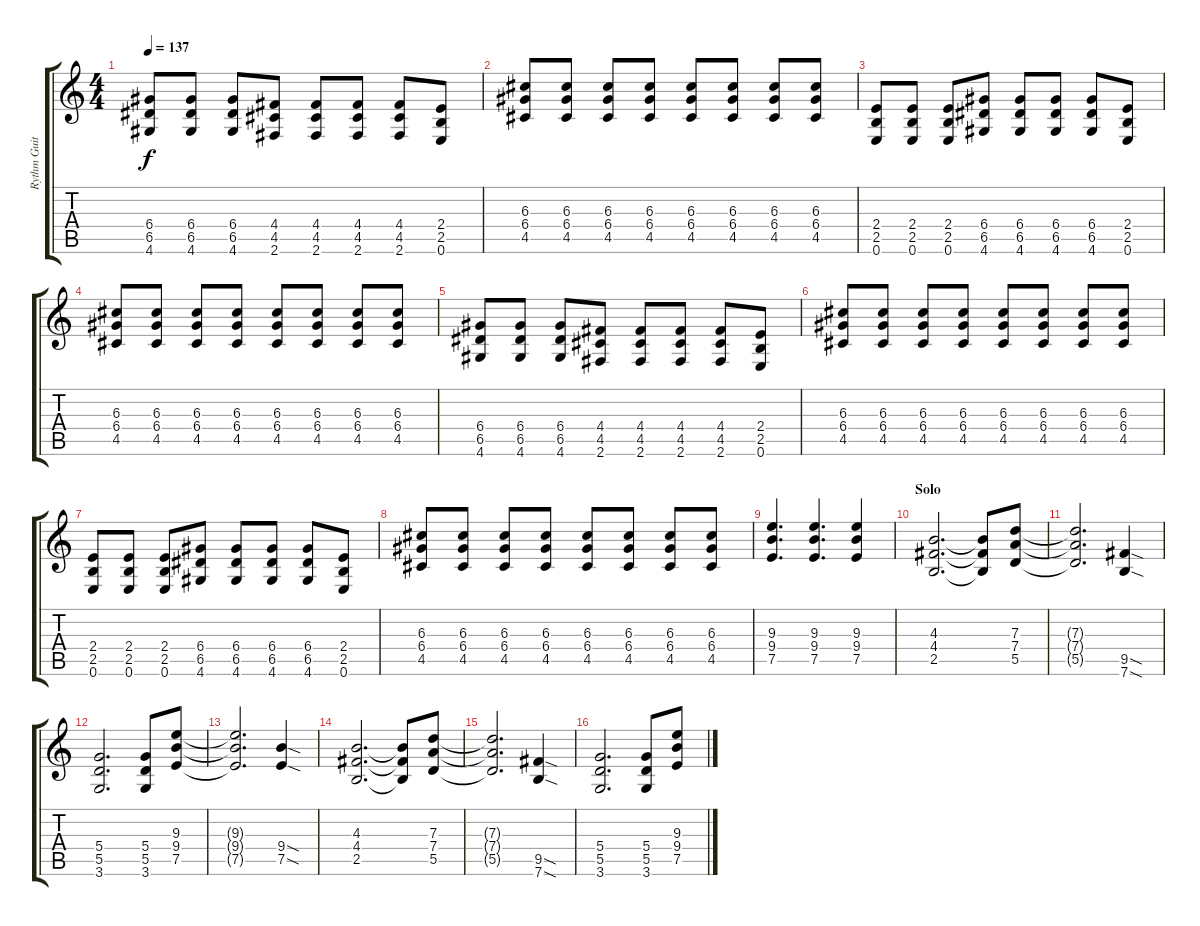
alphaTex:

\track ("Rythm Guitar (Safwan)" "Rythm Guit") {instrument distortionguitar}
\staff {score tabs}
\tuning (E4 B3 G3 D3 A2 E2) {hide}
\ts (4 4)
\tempo 137
\clef g2
\ks c
(6.4 6.5 4.6).8{dy f} (6.4 6.5 4.6).8 (6.4 6.5 4.6).8 (4.4 4.5 2.6).8 (4.4 4.5 2.6).8 (4.4 4.5 2.6).8 (4.4 4.5 2.6).8 (2.4 2.5 0.6).8 |
(6.3 6.4 4.5).8 (6.3 6.4 4.5).8 (6.3 6.4 4.5).8 (6.3 6.4 4.5).8 (6.3 6.4 4.5).8 (6.3 6.4 4.5).8 (6.3 6.4 4.5).8 (6.3 6.4 4.5).8 |
(2.4 2.5 0.6).8 (2.4 2.5 0.6).8 (2.4 2.5 0.6).8 (6.4 6.5 4.6).8 (6.4 6.5 4.6).8 (6.4 6.5 4.6).8 (6.4 6.5 4.6).8 (2.4 2.5 0.6).8 |
(6.3 6.4 4.5).8 (6.3 6.4 4.5).8 (6.3 6.4 4.5).8 (6.3 6.4 4.5).8 (6.3 6.4 4.5).8 (6.3 6.4 4.5).8 (6.3 6.4 4.5).8 (6.3 6.4 4.5).8 |
(6.4 6.5 4.6).8 (6.4 6.5 4.6).8 (6.4 6.5 4.6).8 (4.4 4.5 2.6).8 (4.4 4.5 2.6).8 (4.4 4.5 2.6).8 (4.4 4.5 2.6).8 (2.4 2.5 0.6).8 |
(6.3 6.4 4.5).8 (6.3 6.4 4.5).8 (6.3 6.4 4.5).8 (6.3 6.4 4.5).8 (6.3 6.4 4.5).8 (6.3 6.4 4.5).8 (6.3 6.4 4.5).8 (6.3 6.4 4.5).8 |
(2.4 2.5 0.6).8 (2.4 2.5 0.6).8 (2.4 2.5 0.6).8 (6.4 6.5 4.6).8 (6.4 6.5 4.6).8 (6.4 6.5 4.6).8 (6.4 6.5 4.6).8 (2.4 2.5 0.6).8 |
(6.3 6.4 4.5).8 (6.3 6.4 4.5).8 (6.3 6.4 4.5).8 (6.3 6.4 4.5).8 (6.3 6.4 4.5).8 (6.3 6.4 4.5).8 (6.3 6.4 4.5).8 (6.3 6.4 4.5).8 |
(9.3 9.4 7.5).4{d} (9.3 9.4 7.5).4{d} (9.3 9.4 7.5).4 |
\section ("" "Solo")
(4.3 4.4 2.5).2{d volume 12} (4.3{t} 4.4{t} 2.5{t}).8 (7.3 7.4 5.5).8 |
(7.3{t} 7.4{t} 5.5{t}).2{d} (9.5{sod} 7.6{sod}).4 |
(5.4 5.5 3.6).2{d} (5.4 5.5 3.6).8 (9.3 9.4 7.5).8 |
(9.3{t} 9.4{t} 7.5{t}).2{d} (9.4{sod} 7.5{sod}).4 |
(4.3 4.4 2.5).2{d} (4.3{t} 4.4{t} 2.5{t}).8 (7.3 7.4 5.5).8 |
(7.3{t} 7.4{t} 5.5{t}).2{d} (9.5{sod} 7.6{sod}).4 |
(5.4 5.5 3.6).2{d} (5.4 5.5 3.6).8 (9.3 9.4 7.5).8
